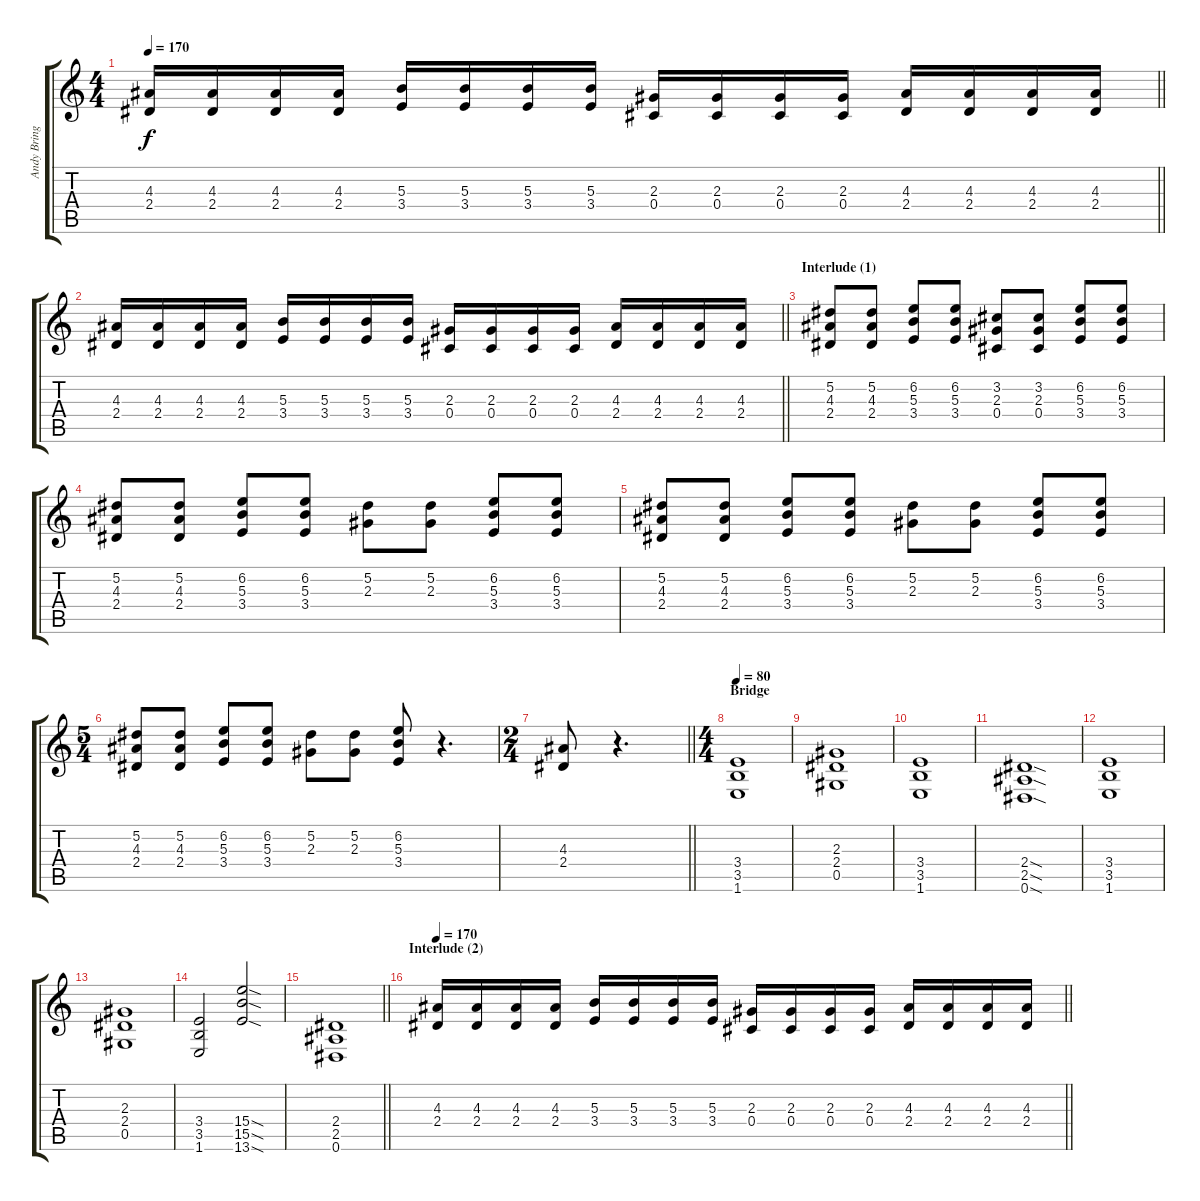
\track ("Andy Brings" "Andy Bring") {instrument distortionguitar}
\staff {score tabs}
\tuning (Eb4 Bb3 Gb3 Db3 Ab2 Eb2) {hide}
\ts (4 4)
\tempo 170
\clef g2
\barLineRight lightlight
\ks c
(4.3 2.4).16{dy f} (4.3 2.4).16 (4.3 2.4).16 (4.3 2.4).16 (5.3 3.4).16 (5.3 3.4).16 (5.3 3.4).16 (5.3 3.4).16 (2.3 0.4).16 (2.3 0.4).16 (2.3 0.4).16 (2.3 0.4).16 (4.3 2.4).16 (4.3 2.4).16 (4.3 2.4).16 (4.3 2.4).16 |
\barLineRight lightlight
(4.3 2.4).16 (4.3 2.4).16 (4.3 2.4).16 (4.3 2.4).16 (5.3 3.4).16 (5.3 3.4).16 (5.3 3.4).16 (5.3 3.4).16 (2.3 0.4).16 (2.3 0.4).16 (2.3 0.4).16 (2.3 0.4).16 (4.3 2.4).16 (4.3 2.4).16 (4.3 2.4).16 (4.3 2.4).16 |
\section ("" "Interlude (1)")
(5.2 4.3 2.4).8 (5.2 4.3 2.4).8 (6.2 5.3 3.4).8 (6.2 5.3 3.4).8 (3.2 2.3 0.4).8 (3.2 2.3 0.4).8 (6.2 5.3 3.4).8 (6.2 5.3 3.4).8 |
(5.2 4.3 2.4).8 (5.2 4.3 2.4).8 (6.2 5.3 3.4).8 (6.2 5.3 3.4).8 (5.2 2.3).8 (5.2 2.3).8 (6.2 5.3 3.4).8 (6.2 5.3 3.4).8 |
(5.2 4.3 2.4).8 (5.2 4.3 2.4).8 (6.2 5.3 3.4).8 (6.2 5.3 3.4).8 (5.2 2.3).8 (5.2 2.3).8 (6.2 5.3 3.4).8 (6.2 5.3 3.4).8 |
\ts (5 4)
(5.2 4.3 2.4).8 (5.2 4.3 2.4).8 (6.2 5.3 3.4).8 (6.2 5.3 3.4).8 (5.2 2.3).8 (5.2 2.3).8 (6.2 5.3 3.4).8 r.4{d} |
\ts (2 4)
\barLineRight lightlight
(4.3 2.4).8 r.4{d} |
\ts (4 4)
\section ("" "Bridge")
\tempo 80
(3.4 3.5 1.6).1 |
(2.3 2.4 0.5).1 |
(3.4 3.5 1.6).1 |
(2.4{sod} 2.5{sod} 0.6{sod}).1 |
(3.4 3.5 1.6).1 |
(2.3 2.4 0.5).1 |
(3.4 3.5 1.6).2 (15.4{sod} 15.5{sod} 13.6{sod}).2 |
\barLineRight lightlight
(2.4 2.5 0.6).1 |
\section ("" "Interlude (2)")
\tempo 170
\barLineRight lightlight
(4.3 2.4).16 (4.3 2.4).16 (4.3 2.4).16 (4.3 2.4).16 (5.3 3.4).16 (5.3 3.4).16 (5.3 3.4).16 (5.3 3.4).16 (2.3 0.4).16 (2.3 0.4).16 (2.3 0.4).16 (2.3 0.4).16 (4.3 2.4).16 (4.3 2.4).16 (4.3 2.4).16 (4.3 2.4).16
